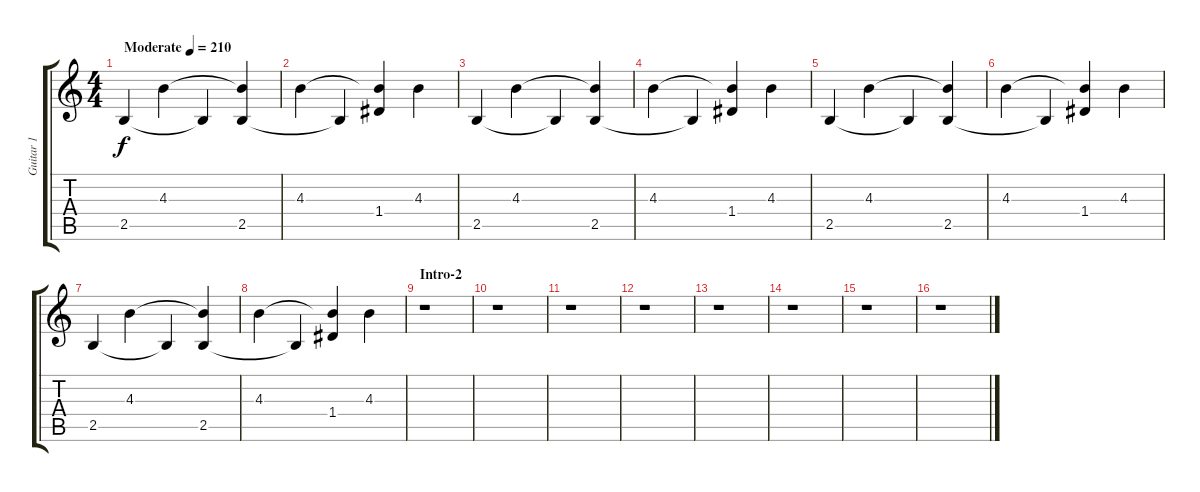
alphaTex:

\track ("Guitar 1" "Guitar 1") {instrument acousticguitarsteel}
\staff {score tabs}
\tuning (E4 B3 G3 D3 A2 E2) {hide}
\ts (4 4)
\tempo (210 "Moderate")
\clef g2
\ks c
2.5.4{dy f instrument acousticguitarsteel} 4.3.4 2.5{t}.4 (4.3{t} 2.5).4 |
4.3.4 2.5{t}.4 (4.3{t} 1.4).4 4.3.4 |
2.5.4 4.3.4 2.5{t}.4 (4.3{t} 2.5).4 |
4.3.4 2.5{t}.4 (4.3{t} 1.4).4 4.3.4 |
2.5.4 4.3.4 2.5{t}.4 (4.3{t} 2.5).4 |
4.3.4 2.5{t}.4 (4.3{t} 1.4).4 4.3.4 |
2.5.4 4.3.4 2.5{t}.4 (4.3{t} 2.5).4 |
4.3.4 2.5{t}.4 (4.3{t} 1.4).4 4.3.4 |
\section ("" "Intro-2")
r.1 |
r.1 |
r.1 |
r.1 |
r.1 |
r.1 |
r.1 |
r.1
